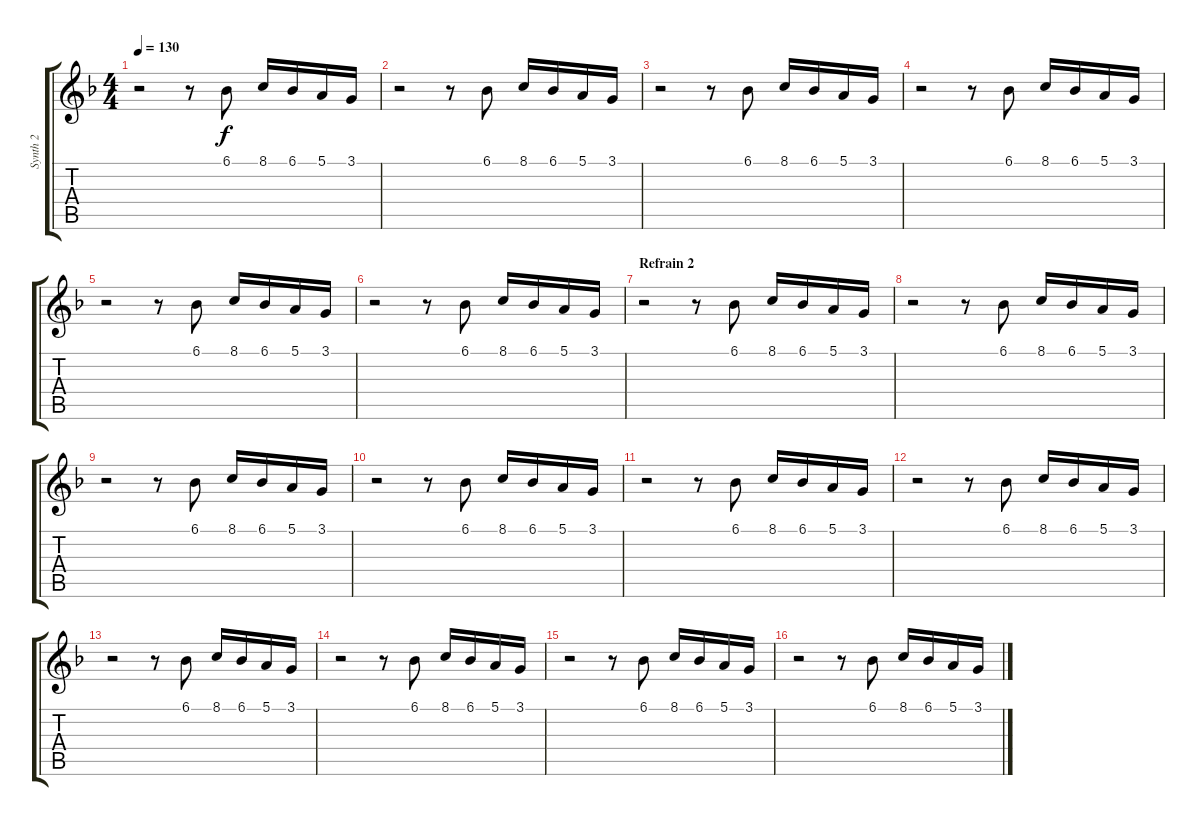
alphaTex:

\track ("Synth 2" "Synth 2") {instrument synthbrass2}
\staff {score tabs}
\tuning (E4 B3 G3 D3 A2 E2) {hide}
\ts (4 4)
\tempo 130
\clef g2
\ks f
r.2{dy f} r.8 6.1.8 8.1.16 6.1.16 5.1.16 3.1.16 |
r.2 r.8 6.1.8 8.1.16 6.1.16 5.1.16 3.1.16 |
r.2 r.8 6.1.8 8.1.16 6.1.16 5.1.16 3.1.16 |
r.2 r.8 6.1.8 8.1.16 6.1.16 5.1.16 3.1.16 |
r.2 r.8 6.1.8 8.1.16 6.1.16 5.1.16 3.1.16 |
r.2 r.8 6.1.8 8.1.16 6.1.16 5.1.16 3.1.16 |
\section ("" "Refrain 2")
r.2 r.8 6.1.8 8.1.16 6.1.16 5.1.16 3.1.16 |
r.2 r.8 6.1.8 8.1.16 6.1.16 5.1.16 3.1.16 |
r.2 r.8 6.1.8 8.1.16 6.1.16 5.1.16 3.1.16 |
r.2 r.8 6.1.8 8.1.16 6.1.16 5.1.16 3.1.16 |
r.2 r.8 6.1.8 8.1.16 6.1.16 5.1.16 3.1.16 |
r.2 r.8 6.1.8 8.1.16 6.1.16 5.1.16 3.1.16 |
r.2 r.8 6.1.8 8.1.16 6.1.16 5.1.16 3.1.16 |
r.2 r.8 6.1.8 8.1.16 6.1.16 5.1.16 3.1.16 |
r.2 r.8 6.1.8 8.1.16 6.1.16 5.1.16 3.1.16 |
r.2 r.8 6.1.8 8.1.16 6.1.16 5.1.16 3.1.16
